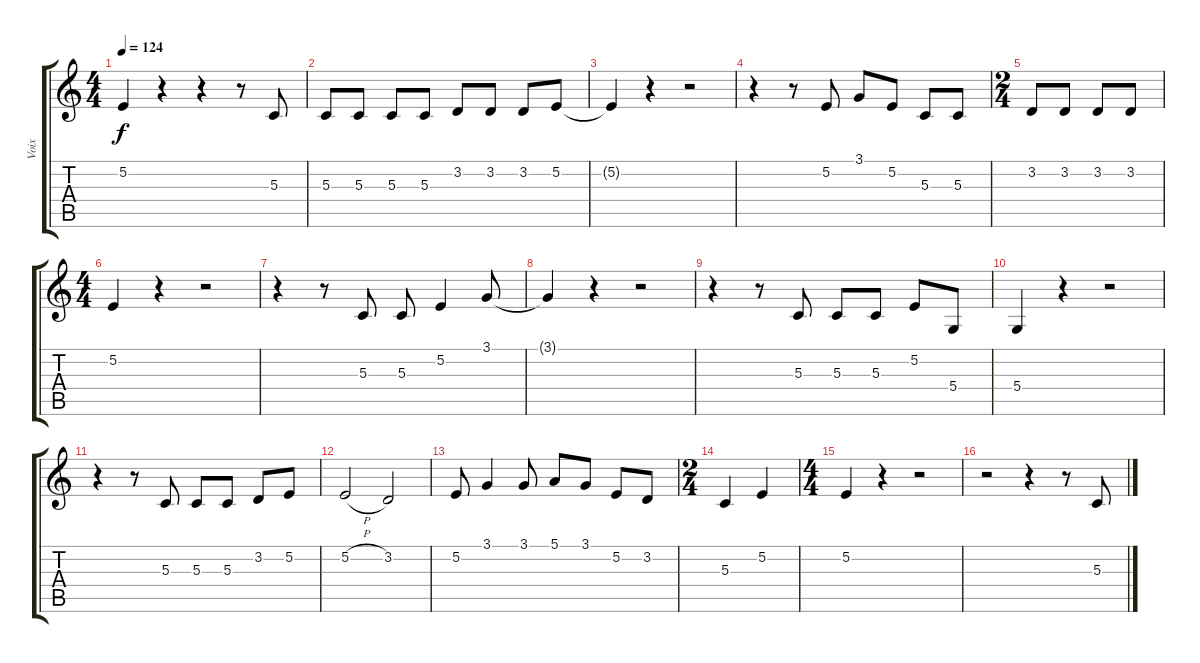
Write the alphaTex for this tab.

\track ("Voix" "Voix") {instrument tangoaccordion}
\staff {score tabs}
\tuning (E4 B3 G3 D3 A2 E2) {hide}
\ts (4 4)
\tempo 124
\clef g2
\ks c
5.2{t}.4{dy f} r.4 r.4 r.8 5.3.8 |
5.3.8 5.3.8 5.3.8 5.3.8 3.2.8 3.2.8 3.2.8 5.2.8 |
5.2{t}.4 r.4 r.2 |
r.4 r.8 5.2.8 3.1.8 5.2.8 5.3.8 5.3.8 |
\ts (2 4)
3.2.8 3.2.8 3.2.8 3.2.8 |
\ts (4 4)
5.2.4 r.4 r.2 |
r.4 r.8 5.3.8 5.3.8 5.2.4 3.1.8 |
3.1{t}.4 r.4 r.2 |
r.4 r.8 5.3.8 5.3.8 5.3.8 5.2.8 5.4.8 |
5.4.4 r.4 r.2 |
r.4 r.8 5.3.8 5.3.8 5.3.8 3.2.8 5.2.8 |
5.2{h}.2 3.2.2 |
5.2.8 3.1.4 3.1.8 5.1.8 3.1.8 5.2.8 3.2.8 |
\ts (2 4)
5.3.4 5.2.4 |
\ts (4 4)
5.2.4 r.4 r.2 |
r.2 r.4 r.8 5.3.8
